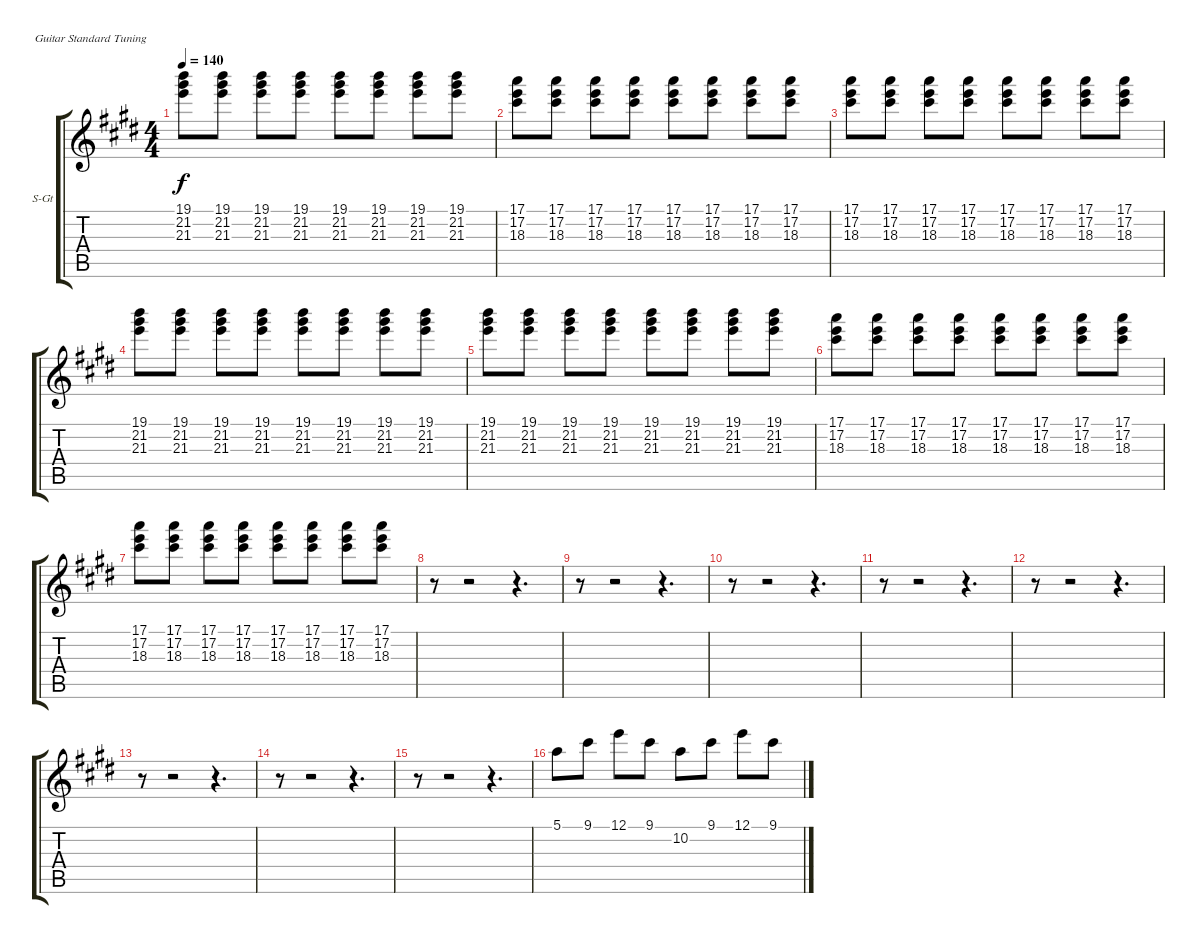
\bracketExtendMode groupsimilarinstruments
\firstSystemTrackNameOrientation horizontal
\otherSystemsTrackNameOrientation horizontal
\track ("Piano" "S-Gt") {instrument brightacousticpiano}
\staff {score tabs}
\tuning (E4 B3 G3 D3 A2 E2)
\displaytranspose 12
\ts (4 4)
\tempo 140
\clef g2
\ks e
(19.1 21.2 21.3).8{dy f} (19.1 21.2 21.3).8 (19.1 21.2 21.3).8 (19.1 21.2 21.3).8 (19.1 21.2 21.3).8 (19.1 21.2 21.3).8 (19.1 21.2 21.3).8 (19.1 21.2 21.3).8 |
(17.1 17.2 18.3).8 (17.1 17.2 18.3).8 (17.1 17.2 18.3).8 (17.1 17.2 18.3).8 (17.1 17.2 18.3).8 (17.1 17.2 18.3).8 (17.1 17.2 18.3).8 (17.1 17.2 18.3).8 |
(17.1 17.2 18.3).8 (17.1 17.2 18.3).8 (17.1 17.2 18.3).8 (17.1 17.2 18.3).8 (17.1 17.2 18.3).8 (17.1 17.2 18.3).8 (17.1 17.2 18.3).8 (17.1 17.2 18.3).8 |
(19.1 21.2 21.3).8 (19.1 21.2 21.3).8 (19.1 21.2 21.3).8 (19.1 21.2 21.3).8 (19.1 21.2 21.3).8 (19.1 21.2 21.3).8 (19.1 21.2 21.3).8 (19.1 21.2 21.3).8 |
(19.1 21.2 21.3).8 (19.1 21.2 21.3).8 (19.1 21.2 21.3).8 (19.1 21.2 21.3).8 (19.1 21.2 21.3).8 (19.1 21.2 21.3).8 (19.1 21.2 21.3).8 (19.1 21.2 21.3).8 |
(17.1 17.2 18.3).8 (17.1 17.2 18.3).8 (17.1 17.2 18.3).8 (17.1 17.2 18.3).8 (17.1 17.2 18.3).8 (17.1 17.2 18.3).8 (17.1 17.2 18.3).8 (17.1 17.2 18.3).8 |
(17.1 17.2 18.3).8 (17.1 17.2 18.3).8 (17.1 17.2 18.3).8 (17.1 17.2 18.3).8 (17.1 17.2 18.3).8 (17.1 17.2 18.3).8 (17.1 17.2 18.3).8 (17.1 17.2 18.3).8 |
r.8 r.2 r.4{d} |
r.8 r.2 r.4{d} |
r.8 r.2 r.4{d} |
r.8 r.2 r.4{d} |
r.8 r.2 r.4{d} |
r.8 r.2 r.4{d} |
r.8 r.2 r.4{d} |
r.8 r.2 r.4{d} |
5.1.8 9.1.8 12.1.8 9.1.8 10.2.8 9.1.8 12.1.8 9.1.8
